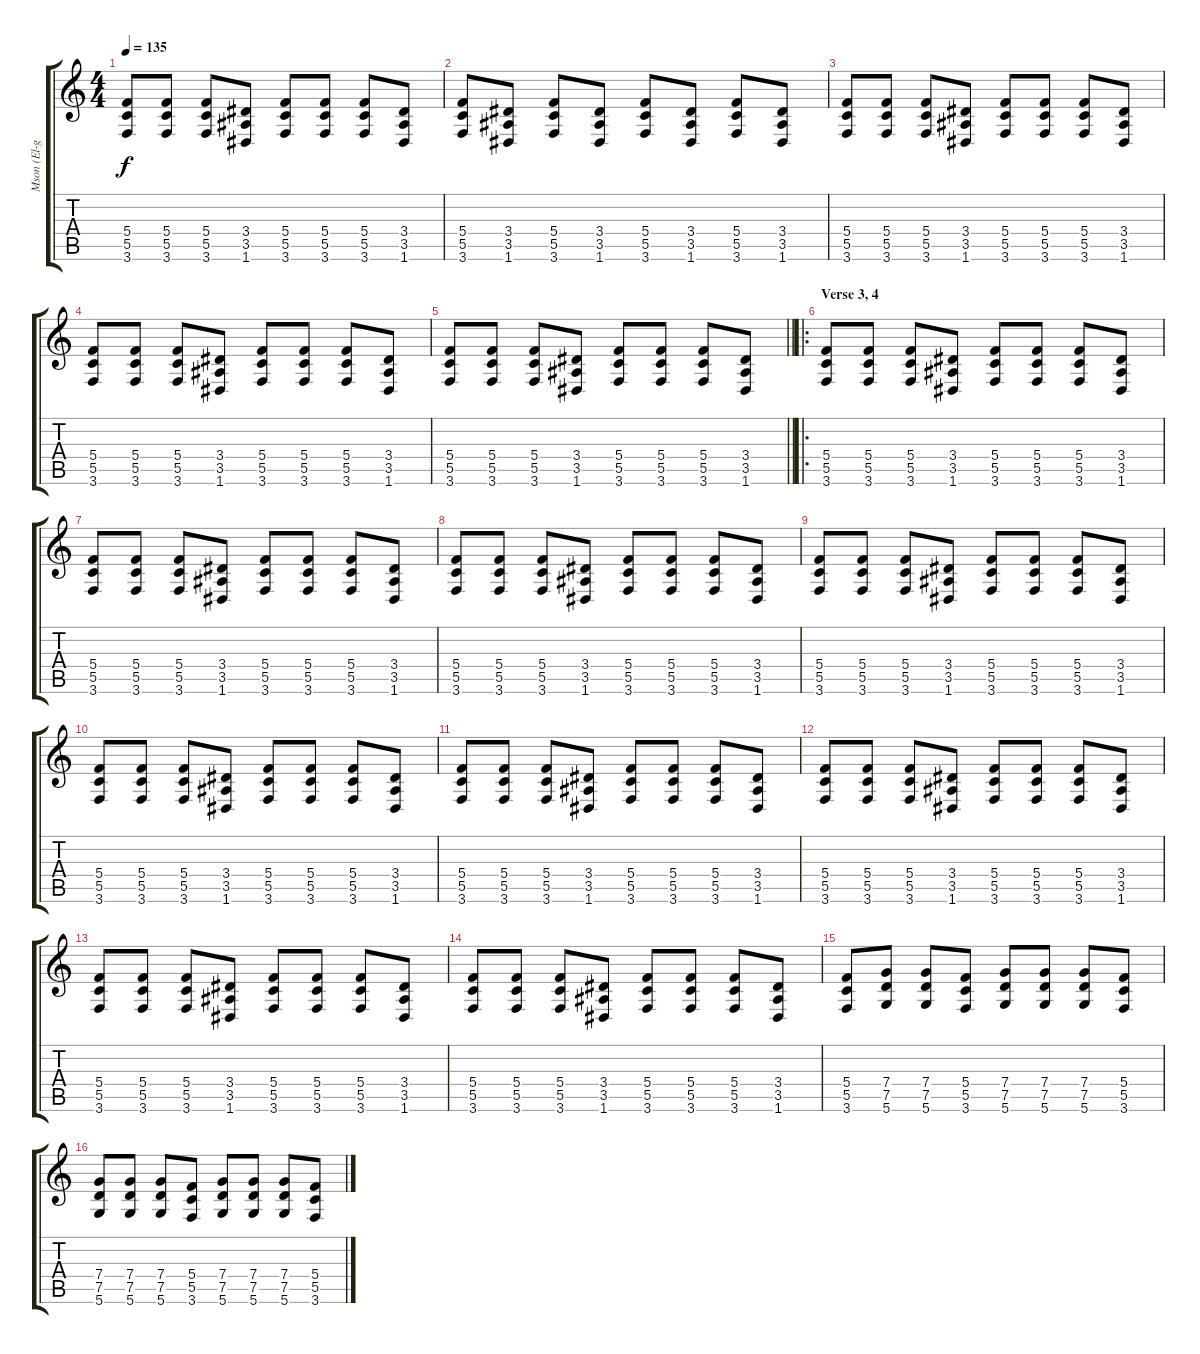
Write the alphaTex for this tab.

\track ("Mson (El-gitarr)" "Mson (El-g") {instrument overdrivenguitar}
\staff {score tabs}
\tuning (D4 A3 F3 C3 G2 D2) {hide}
\ts (4 4)
\tempo 135
\clef g2
\ks c
(5.4 5.5 3.6).8{dy f} (5.4 5.5 3.6).8 (5.4 5.5 3.6).8 (3.4 3.5 1.6).8 (5.4 5.5 3.6).8 (5.4 5.5 3.6).8 (5.4 5.5 3.6).8 (3.4 3.5 1.6).8 |
(5.4 5.5 3.6).8 (3.4 3.5 1.6).8 (5.4 5.5 3.6).8 (3.4 3.5 1.6).8 (5.4 5.5 3.6).8 (3.4 3.5 1.6).8 (5.4 5.5 3.6).8 (3.4 3.5 1.6).8 |
(5.4 5.5 3.6).8 (5.4 5.5 3.6).8 (5.4 5.5 3.6).8 (3.4 3.5 1.6).8 (5.4 5.5 3.6).8 (5.4 5.5 3.6).8 (5.4 5.5 3.6).8 (3.4 3.5 1.6).8 |
(5.4 5.5 3.6).8 (5.4 5.5 3.6).8 (5.4 5.5 3.6).8 (3.4 3.5 1.6).8 (5.4 5.5 3.6).8 (5.4 5.5 3.6).8 (5.4 5.5 3.6).8 (3.4 3.5 1.6).8 |
\barLineRight lightlight
(5.4 5.5 3.6).8 (5.4 5.5 3.6).8 (5.4 5.5 3.6).8 (3.4 3.5 1.6).8 (5.4 5.5 3.6).8 (5.4 5.5 3.6).8 (5.4 5.5 3.6).8 (3.4 3.5 1.6).8 |
\ro
\section ("" "Verse 3, 4")
(5.4 5.5 3.6).8{volume 13} (5.4 5.5 3.6).8 (5.4 5.5 3.6).8 (3.4 3.5 1.6).8 (5.4 5.5 3.6).8 (5.4 5.5 3.6).8 (5.4 5.5 3.6).8 (3.4 3.5 1.6).8 |
(5.4 5.5 3.6).8 (5.4 5.5 3.6).8 (5.4 5.5 3.6).8 (3.4 3.5 1.6).8 (5.4 5.5 3.6).8 (5.4 5.5 3.6).8 (5.4 5.5 3.6).8 (3.4 3.5 1.6).8 |
(5.4 5.5 3.6).8 (5.4 5.5 3.6).8 (5.4 5.5 3.6).8 (3.4 3.5 1.6).8 (5.4 5.5 3.6).8 (5.4 5.5 3.6).8 (5.4 5.5 3.6).8 (3.4 3.5 1.6).8 |
(5.4 5.5 3.6).8 (5.4 5.5 3.6).8 (5.4 5.5 3.6).8 (3.4 3.5 1.6).8 (5.4 5.5 3.6).8 (5.4 5.5 3.6).8 (5.4 5.5 3.6).8 (3.4 3.5 1.6).8 |
(5.4 5.5 3.6).8 (5.4 5.5 3.6).8 (5.4 5.5 3.6).8 (3.4 3.5 1.6).8 (5.4 5.5 3.6).8 (5.4 5.5 3.6).8 (5.4 5.5 3.6).8 (3.4 3.5 1.6).8 |
(5.4 5.5 3.6).8 (5.4 5.5 3.6).8 (5.4 5.5 3.6).8 (3.4 3.5 1.6).8 (5.4 5.5 3.6).8 (5.4 5.5 3.6).8 (5.4 5.5 3.6).8 (3.4 3.5 1.6).8 |
(5.4 5.5 3.6).8 (5.4 5.5 3.6).8 (5.4 5.5 3.6).8 (3.4 3.5 1.6).8 (5.4 5.5 3.6).8 (5.4 5.5 3.6).8 (5.4 5.5 3.6).8 (3.4 3.5 1.6).8 |
(5.4 5.5 3.6).8 (5.4 5.5 3.6).8 (5.4 5.5 3.6).8 (3.4 3.5 1.6).8 (5.4 5.5 3.6).8 (5.4 5.5 3.6).8 (5.4 5.5 3.6).8 (3.4 3.5 1.6).8 |
(5.4 5.5 3.6).8 (5.4 5.5 3.6).8 (5.4 5.5 3.6).8 (3.4 3.5 1.6).8 (5.4 5.5 3.6).8 (5.4 5.5 3.6).8 (5.4 5.5 3.6).8 (3.4 3.5 1.6).8 |
(5.4 5.5 3.6).8 (7.4 7.5 5.6).8 (7.4 7.5 5.6).8 (5.4 5.5 3.6).8 (7.4 7.5 5.6).8 (7.4 7.5 5.6).8 (7.4 7.5 5.6).8 (5.4 5.5 3.6).8 |
(7.4 7.5 5.6).8 (7.4 7.5 5.6).8 (7.4 7.5 5.6).8 (5.4 5.5 3.6).8 (7.4 7.5 5.6).8 (7.4 7.5 5.6).8 (7.4 7.5 5.6).8 (5.4 5.5 3.6).8
